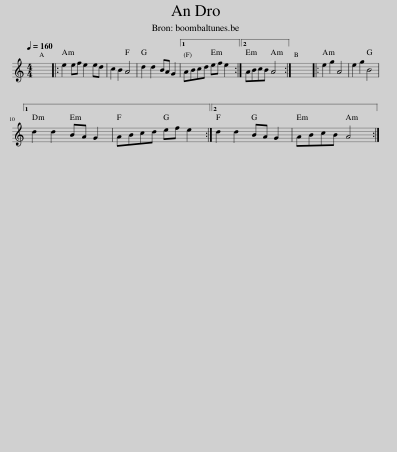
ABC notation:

X:1
L:1/8
Q:1/4=160
M:4/4
I:linebreak $
K:C
V:1 treble
V:1
 x8 |: e2 ef e2 ed | c2 B2 A4 | d2 d2 BA G2 |1 ABcd ef e2 :|2 %5
 ABcB A4 :| x8 |: e2 g2 A4 | e2 g2 B4 |1$ d2 d2 BA G2 | %10
 ABcd ef e2 :|2 d2 d2 BA G2 | ABcB A4 :| %13
